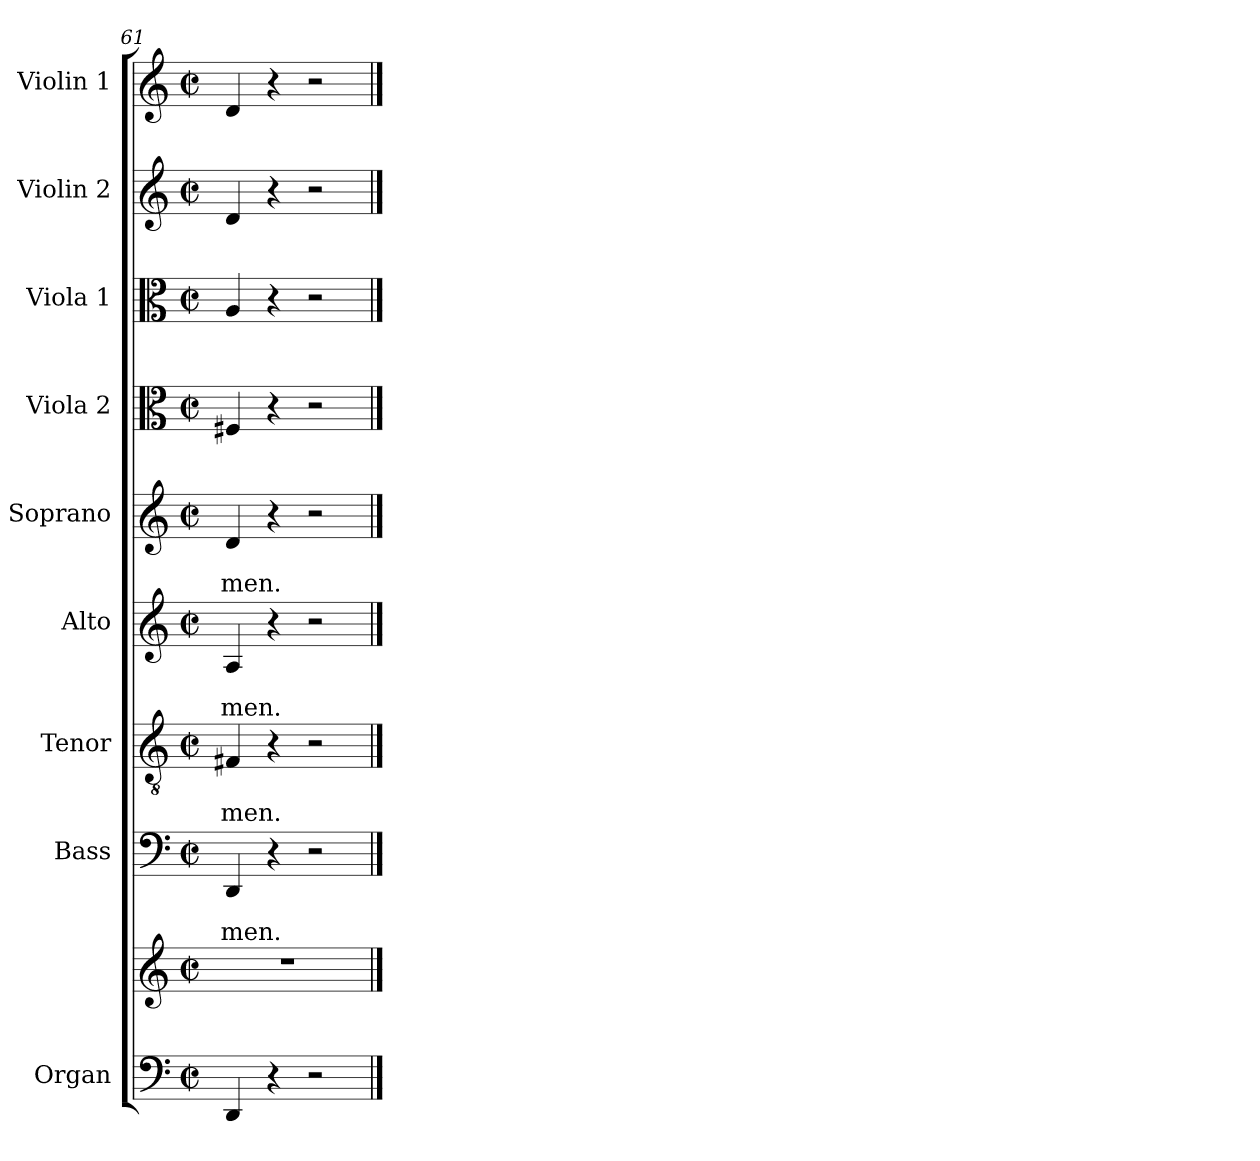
**kern	**kern	**kern	**text	**text	**kern	**text	**text	**kern	**text	**text	**kern	**text	**text	**kern	**kern	**kern	**kern
*part9	*part9	*part8	*part8	*part8	*part7	*part7	*part7	*part6	*part6	*part6	*part5	*part5	*part5	*part4	*part3	*part2	*part1
*staff10	*staff9	*staff8	*staff8	*staff8	*staff7	*staff7	*staff7	*staff6	*staff6	*staff6	*staff5	*staff5	*staff5	*staff4	*staff3	*staff2	*staff1
*I"Organ	*	*I"Bass	*	*	*I"Tenor	*	*	*I"Alto	*	*	*I"Soprano	*	*	*I"Viola 2	*I"Viola 1	*I"Violin 2	*I"Violin 1
*I'Org.	*	*I'B	*	*	*I'T	*	*	*I'A	*	*	*I'S	*	*	*I'Vla. 2	*I'Vla. 1	*I'Vln. 2	*I'Vln. 1
*clefF4	*clefG2	*clefF4	*	*	*clefGv2	*	*	*clefG2	*	*	*clefG2	*	*	*clefC3	*clefC3	*clefG2	*clefG2
*k[]	*k[]	*k[]	*	*	*k[]	*	*	*k[]	*	*	*k[]	*	*	*k[]	*k[]	*k[]	*k[]
*C:	*C:	*C:	*	*	*C:	*	*	*C:	*	*	*C:	*	*	*C:	*C:	*C:	*C:
*M2/2	*M2/2	*M2/2	*	*	*M2/2	*	*	*M2/2	*	*	*M2/2	*	*	*M2/2	*M2/2	*M2/2	*M2/2
*met(c|)	*met(c|)	*met(c|)	*	*	*met(c|)	*	*	*met(c|)	*	*	*met(c|)	*	*	*met(c|)	*met(c|)	*met(c|)	*met(c|)
=61	=61	=61	=61	=61	=61	=61	=61	=61	=61	=61	=61	=61	=61	=61	=61	=61	=61
!	!	!	!	!LO:LY:b	!	!	!LO:LY:b	!	!	!LO:LY:b	!	!	!LO:LY:b	!	!	!	!
4DD/	1r	4DD/	.	-men.	4F#X/	.	-men.	4A/	.	-men.	4d/	.	-men.	4F#X/	4A/	4d/	4d/
4r	.	4r	.	.	4r	.	.	4r	.	.	4r	.	.	4r	4r	4r	4r
2r	.	2r	.	.	2r	.	.	2r	.	.	2r	.	.	2r	2r	2r	2r
==	==	==	==	==	==	==	==	==	==	==	==	==	==	==	==	==	==
*-	*-	*-	*-	*-	*-	*-	*-	*-	*-	*-	*-	*-	*-	*-	*-	*-	*-
